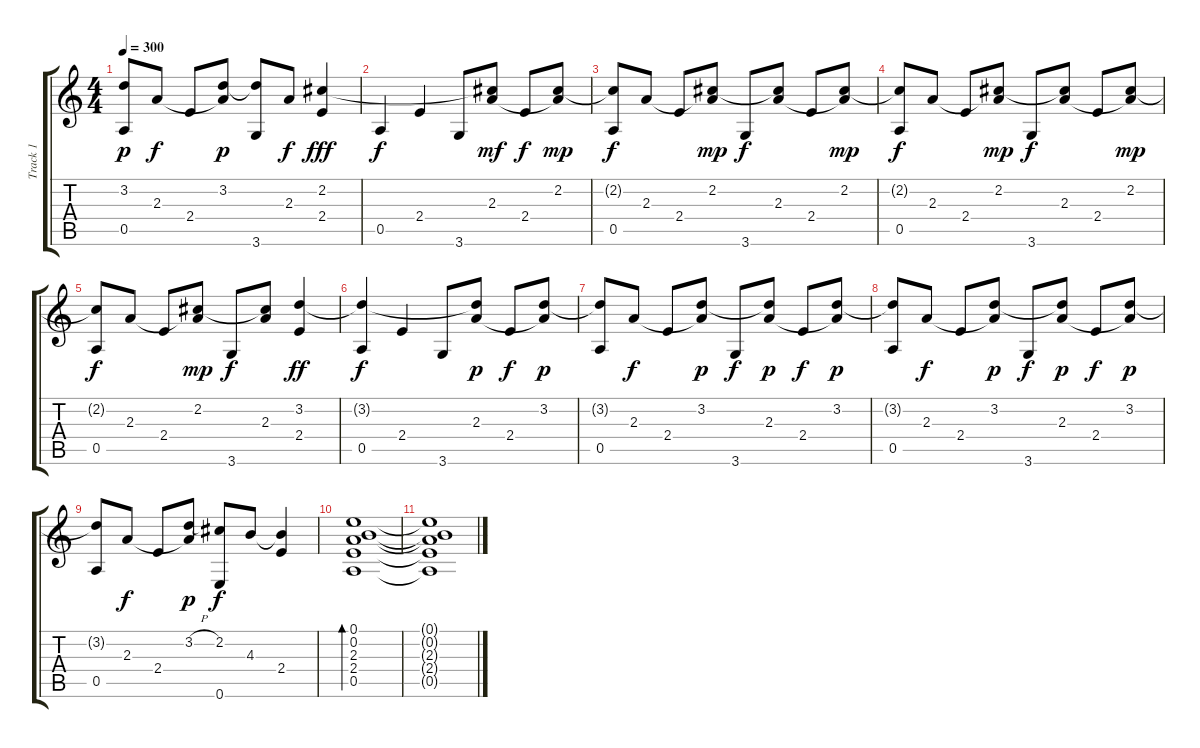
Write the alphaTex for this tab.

\track ("Track 1" "Track 1") {instrument acousticguitarsteel}
\staff {score tabs}
\tuning (E4 B3 G3 D3 A2 E2) {hide}
\ts (4 4)
\tempo 300
\clef g2
\ks c
(3.2{t} 0.5).8{dy p} 2.3.8{dy f} 2.4.8 (3.2 2.3{t}).8{dy p} (3.2{t} 3.6).8 2.3.8{dy f} (2.2 2.4).4{dy fff} |
0.5.4{dy f} 2.4.4 3.6.8 (2.2{t} 2.3).8{dy mf} 2.4.8{dy f} (2.2 2.3{t}).8{dy mp} |
(2.2{t} 0.5).8{dy f} 2.3.8 2.4.8 (2.2 2.3{t}).8{dy mp} 3.6.8{dy f} (2.2{t} 2.3).8 2.4.8 (2.2 2.3{t}).8{dy mp} |
(2.2{t} 0.5).8{dy f} 2.3.8 2.4.8 (2.2 2.3{t}).8{dy mp} 3.6.8{dy f} (2.2{t} 2.3).8 2.4.8 (2.2 2.3{t}).8{dy mp} |
(2.2{t} 0.5).8{dy f} 2.3.8 2.4.8 (2.2 2.3{t}).8{dy mp} 3.6.8{dy f} (2.2{t} 2.3).8 (3.2 2.4).4{dy ff} |
(3.2{t} 0.5).4{dy f} 2.4.4 3.6.8 (3.2{t} 2.3).8{dy p} 2.4.8{dy f} (3.2 2.3{t}).8{dy p} |
(3.2{t} 0.5).8 2.3.8{dy f} 2.4.8 (3.2 2.3{t}).8{dy p} 3.6.8{dy f} (3.2{t} 2.3).8{dy p} 2.4.8{dy f} (3.2 2.3{t}).8{dy p} |
(3.2{t} 0.5).8 2.3.8{dy f} 2.4.8 (3.2 2.3{t}).8{dy p} 3.6.8{dy f} (3.2{t} 2.3).8{dy p} 2.4.8{dy f} (3.2 2.3{t}).8{dy p} |
(3.2{t} 0.5).8 2.3.8{dy f} 2.4.8 (3.2{h} 2.3{t}).8{dy p} (2.2 0.6).8{dy f} 4.3.8 (4.3{t} 2.4).4 |
(0.1 0.2 2.3 2.4 0.5).1{bd 480} |
(0.1{t} 0.2{t} 2.3{t} 2.4{t} 0.5{t}).1
